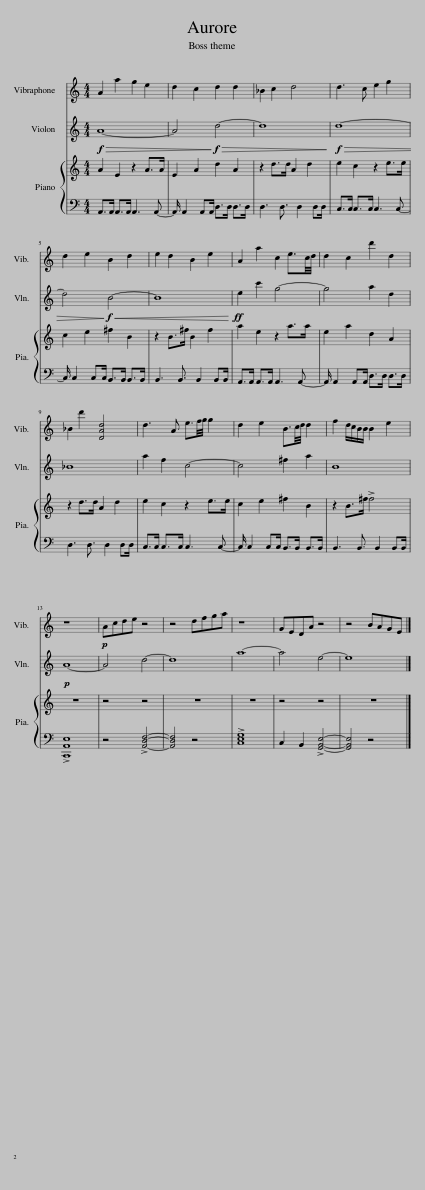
X:1
%%score 1 2 { 3 | 4 }
L:1/8
M:4/4
I:linebreak $
K:C
V:1 treble
V:2 treble
V:3 treble
V:4 bass
V:1
 A2 a2 g2 e2 | d2 c2 d2 d2 | _B2 c2 d4 | d3 c e2 g2 |$ d2 e2 B2 d2 | %5
 e2 d2 B2 e2 | A2 a2 c2 e3/2c/4d/4 | d2 c2 d'2 d2 |$ _B2 d'2 [DAd]4 | d3 A e3/2f/4g/4 g2 | %10
 d2 e2 B3/2c/4d/4 d2 | f2 d/c/B/B/ B2 e2 |$ z8 |!p! Acde z4 | z4 dfga | %15
 z8 | GEDA z4 | z4 BAGE |] %18
V:2
!f!!>(! A8- | A4!>)!!f!!>(! d4- | d8!>)! |!f!!>(! d8- |$ d4!>)!!f!!<(! B4- | %5
 B8!<)! |!ff! e2 c'2 g4- | g4 a2 d2 |$ _B8 | a2 f2 c4- | %10
 c4 ^f2 a2 | B8 |$!p! A8- | A4 d4- | d8 | %15
 a8- | a4 e4- | e8 |] %18
V:3
 A2 E2 z2 A>A | E2 A2 d2 A2 | z2 d>d A2 d2 | e2 c2 z2 e>e |$ c2 e2 ^f2 B2 | %5
 z2 B>^f B2 f2 | a2 e2 z2 a>a | e2 a2 d2 A2 |$ z2 d>d A2 d2 | e2 c2 z2 e>e | %10
 c2 e2 ^f2 B2 | z2 B>^f !>!f4 |$ z8 | z4 z4 | z8 | %15
 z8 | z4 z4 | z8 |] %18
V:4
 A,,>A,, A,,>A,, A,,3 A,,- | A,,/ A,,2 A,,A,,/ D,>D, D,>D, | D,3 D,3/2 D,2 D,D,/ | C,>C, C,>C, C,3 C,- |$ C,/ C,2 C,C,/ B,,>B,, B,,>B,, | %5
 B,,3 B,,3/2 B,,2 B,,B,,/ | A,,>A,, A,,>A,, A,,3 A,,- | A,,/ A,,2 A,,A,,/ D,>D, D,>D, |$ D,3 D,3/2 D,2 D,D,/ | C,>C, C,>C, C,3 C,- | %10
 C,/ C,2 C,C,/ B,,>B,, B,,>B,, | B,,3 B,,3/2 B,,2 B,,B,,/ |$ !>![C,,A,,E,]8 | z4 !>![A,,D,F,]4- | [A,,D,F,]4 z4 | %15
 !>![C,E,G,]8 | C,2 B,,2 !>![G,,B,,E,]4- | [G,,B,,E,]4 z4 |] %18
